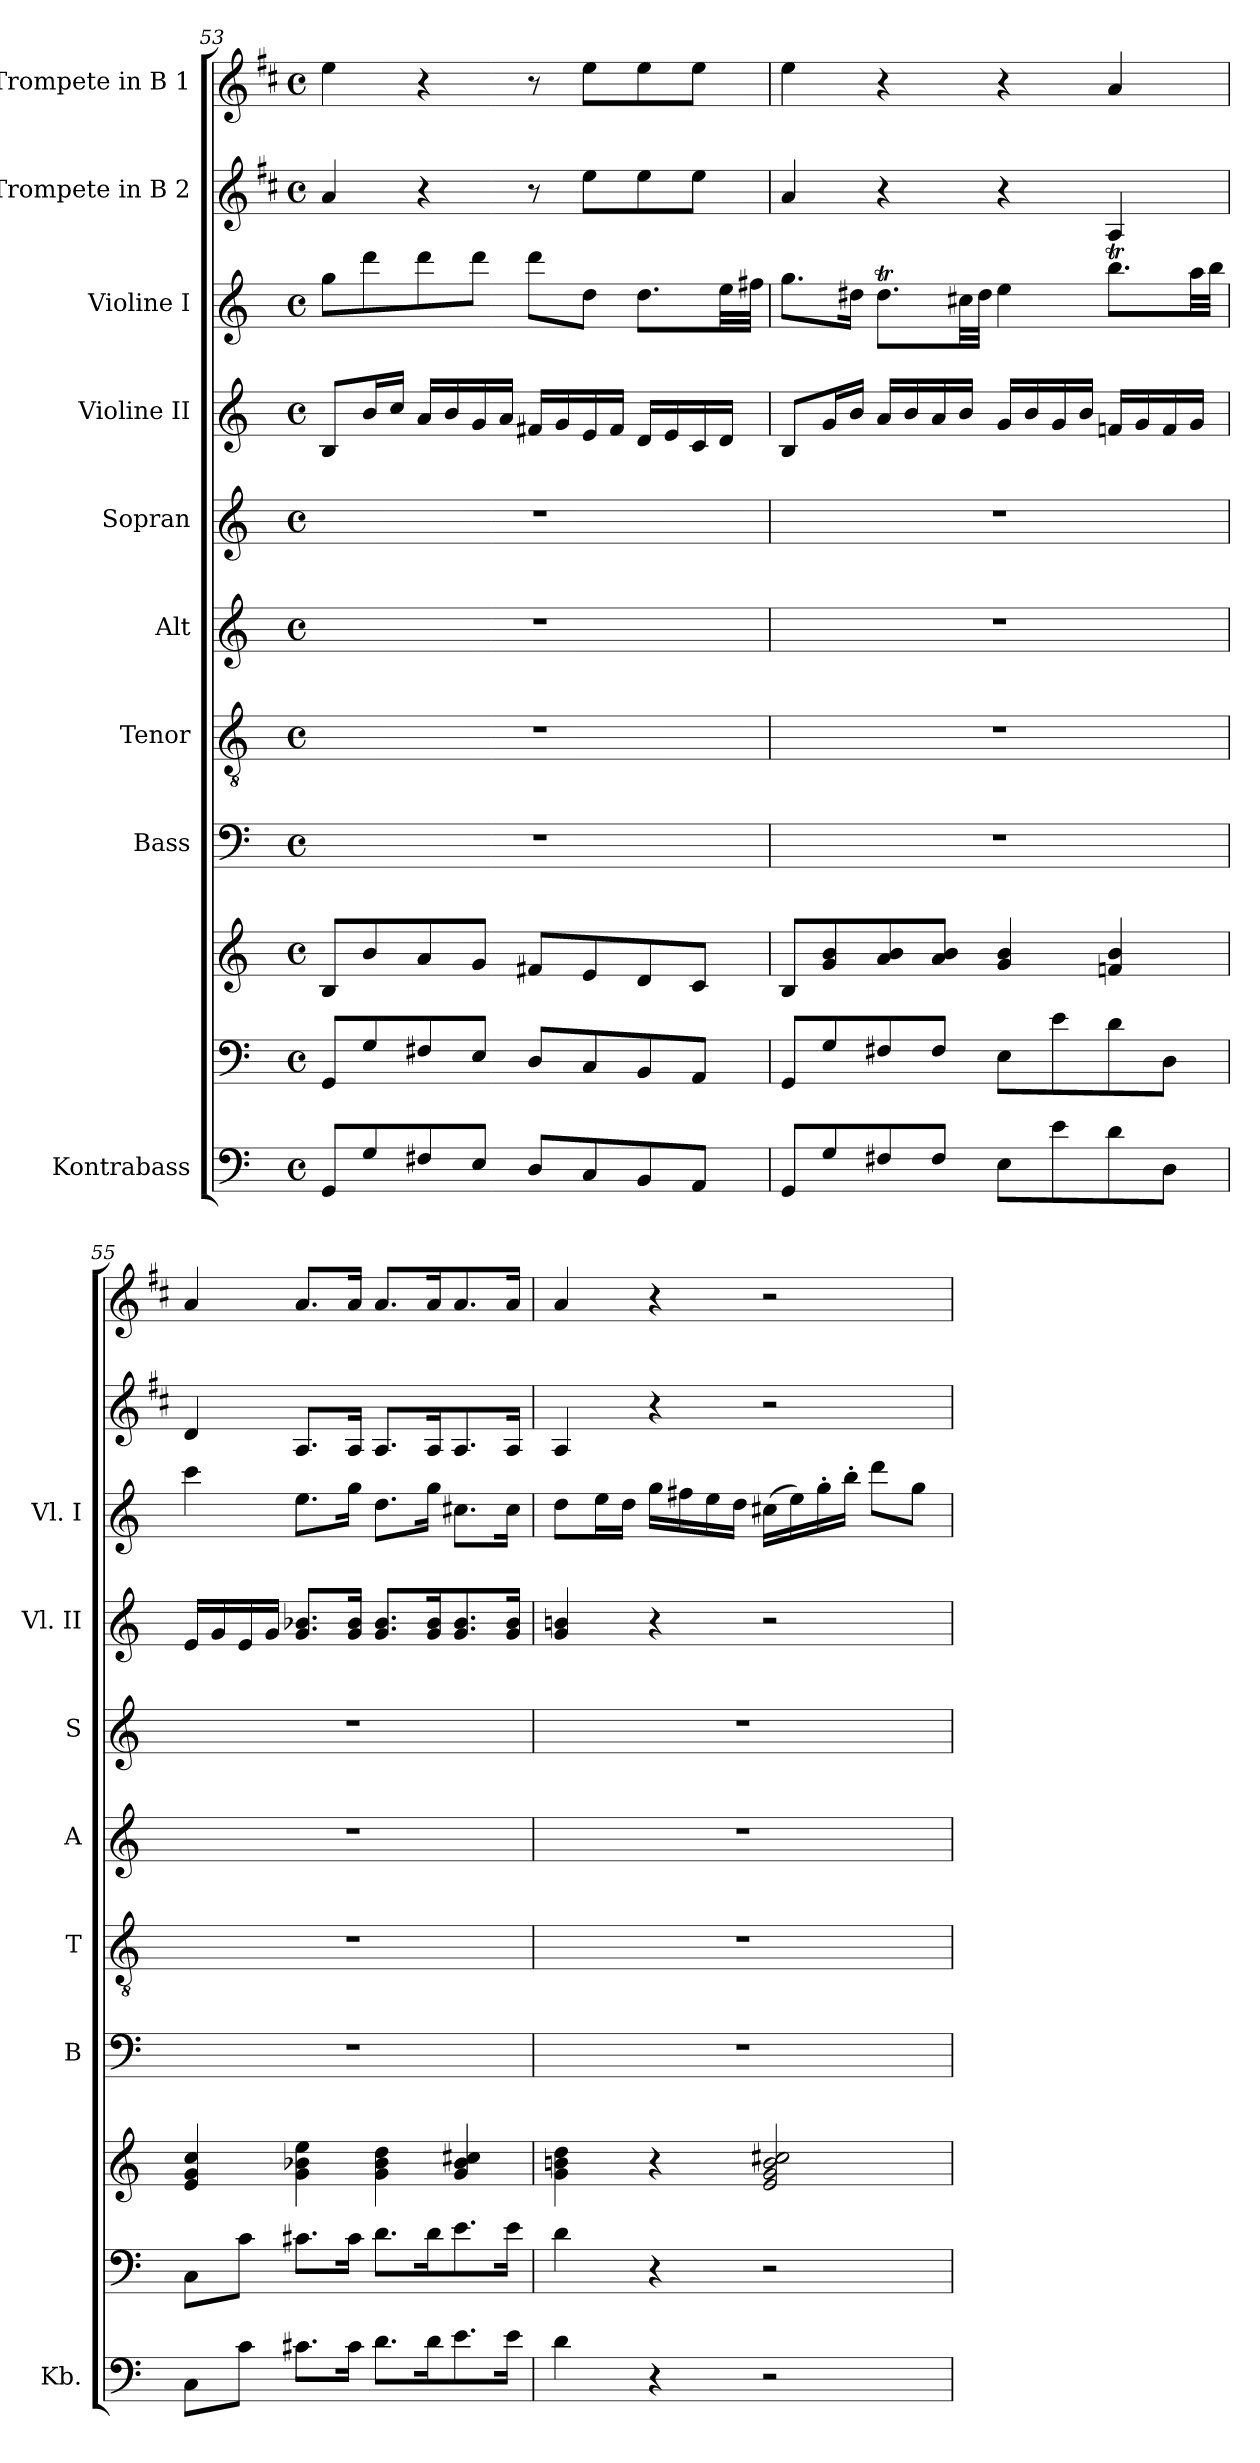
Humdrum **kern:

**kern	**kern	**kern	**kern	**kern	**kern	**kern	**kern	**kern	**kern	**kern
*part10	*part9	*part9	*part8	*part7	*part6	*part5	*part4	*part3	*part2	*part1
*staff11	*staff10	*staff9	*staff8	*staff7	*staff6	*staff5	*staff4	*staff3	*staff2	*staff1
*I"Kontrabass	*	*	*I"Bass	*I"Tenor	*I"Alt	*I"Sopran	*I"Violine II	*I"Violine I	*I"Trompete in B 2	*I"Trompete in B 1
*I'Kb.	*	*	*I'B	*I'T	*I'A	*I'S	*I'Vl. II	*I'Vl. I	*	*
*clefF4	*clefF4	*clefG2	*clefF4	*clefGv2	*clefG2	*clefG2	*clefG2	*clefG2	*clefG2	*clefG2
*ITrd7c12	*	*	*	*	*	*	*	*	*ITrd1c2	*ITrd1c2
*k[]	*k[]	*k[]	*k[]	*k[]	*k[]	*k[]	*k[]	*k[]	*k[]	*k[]
*C:	*C:	*C:	*C:	*C:	*C:	*C:	*C:	*C:	*C:	*C:
*M4/4	*M4/4	*M4/4	*M4/4	*M4/4	*M4/4	*M4/4	*M4/4	*M4/4	*M4/4	*M4/4
*met(c)	*met(c)	*met(c)	*met(c)	*met(c)	*met(c)	*met(c)	*met(c)	*met(c)	*met(c)	*met(c)
=53	=53	=53	=53	=53	=53	=53	=53	=53	=53	=53
8GGG/L	8GG/L	8B/L	1r	1r	1r	1r	8B/L	8gg\L	4g/	4dd\
8GG/	8G/	8b/	.	.	.	.	16b/L	8ddd\	.	.
.	.	.	.	.	.	.	16cc/JJ	.	.	.
8FF#X/	8F#X/	8a/	.	.	.	.	16a/LL	8ddd\	4r	4r
.	.	.	.	.	.	.	16b/	.	.	.
8EE/J	8E/J	8g/J	.	.	.	.	16g/	8ddd\J	.	.
.	.	.	.	.	.	.	16a/JJ	.	.	.
8DD/L	8D/L	8f#X/L	.	.	.	.	16f#X/LL	8ddd\L	8r	8r
.	.	.	.	.	.	.	16g/	.	.	.
8CC/	8C/	8e/	.	.	.	.	16e/	8dd\J	8dd\L	8dd\L
.	.	.	.	.	.	.	16f#/JJ	.	.	.
8BBB/	8BB/	8d/	.	.	.	.	16d/LL	8.dd\L	8dd\	8dd\
.	.	.	.	.	.	.	16e/	.	.	.
8AAA/J	8AA/J	8c/J	.	.	.	.	16c/	.	8dd\J	8dd\J
.	.	.	.	.	.	.	16d/JJ	32ee\LL	.	.
.	.	.	.	.	.	.	.	32ff#X\JJJ	.	.
=54	=54	=54	=54	=54	=54	=54	=54	=54	=54	=54
8GGG/L	8GG/L	8B/L	1r	1r	1r	1r	8B/L	8.gg\L	4g/	4dd\
8GG/	8G/	8g/ 8b/	.	.	.	.	16g/L	.	.	.
.	.	.	.	.	.	.	16b/JJ	16dd#X\Jk	.	.
8FF#X/	8F#X/	8a/ 8b/	.	.	.	.	16a/LL	8.dd#t\L	4r	4r
.	.	.	.	.	.	.	16b/	.	.	.
8FF#/J	8F#/J	8a/ 8b/J	.	.	.	.	16a/	.	.	.
.	.	.	.	.	.	.	16b/JJ	32cc#X\LL	.	.
.	.	.	.	.	.	.	.	32dd#\JJJ	.	.
8EE\L	8E\L	4g/ 4b/	.	.	.	.	16g/LL	4ee\	4r	4r
.	.	.	.	.	.	.	16b/	.	.	.
8E\	8e\	.	.	.	.	.	16g/	.	.	.
.	.	.	.	.	.	.	16b/JJ	.	.	.
8D\	8d\	4fn/ 4b/	.	.	.	.	16fn/LL	8.bbt\L	4G/	4g/
.	.	.	.	.	.	.	16g/	.	.	.
8DD\J	8D\J	.	.	.	.	.	16f/	.	.	.
.	.	.	.	.	.	.	16g/JJ	32aa\LL	.	.
.	.	.	.	.	.	.	.	32bb\JJJ	.	.
!!LO:PB:g=z
=55	=55	=55	=55	=55	=55	=55	=55	=55	=55	=55
8CC\L	8C\L	4e/ 4g/ 4cc/	1r	1r	1r	1r	16e/LL	4ccc\	4c/	4g/
.	.	.	.	.	.	.	16g/	.	.	.
8C\J	8c\J	.	.	.	.	.	16e/	.	.	.
.	.	.	.	.	.	.	16g/JJ	.	.	.
8.C#X\L	8.c#X\L	4g\ 4b-X\ 4ee\	.	.	.	.	8.g/ 8.b-X/L	8.ee\L	8.G/L	8.g/L
16C#\Jk	16c#\Jk	.	.	.	.	.	16g/ 16b-/Jk	16gg\Jk	16G/Jk	16g/Jk
8.D\L	8.d\L	4g\ 4b-\ 4dd\	.	.	.	.	8.g/ 8.b-/L	8.dd\L	8.G/L	8.g/L
16D\k	16d\k	.	.	.	.	.	16g/ 16b-/k	16gg\Jk	16G/k	16g/k
8.E\	8.e\	4g/ 4b-/ 4cc#X/	.	.	.	.	8.g/ 8.b-/	8.cc#X\L	8.G/	8.g/
16E\Jk	16e\Jk	.	.	.	.	.	16g/ 16b-/Jk	16cc#\Jk	16G/Jk	16g/Jk
=56	=56	=56	=56	=56	=56	=56	=56	=56	=56	=56
4D\	4d\	4g\ 4bn\ 4dd\	1r	1r	1r	1r	4g/ 4bn/	8dd\L	4G/	4g/
.	.	.	.	.	.	.	.	16ee\L	.	.
.	.	.	.	.	.	.	.	16dd\JJ	.	.
4r	4r	4r	.	.	.	.	4r	16gg\LL	4r	4r
.	.	.	.	.	.	.	.	16ff#X\	.	.
.	.	.	.	.	.	.	.	16ee\	.	.
.	.	.	.	.	.	.	.	16dd\JJ	.	.
2r	2r	2e/ 2g/ 2b/ 2cc#X/	.	.	.	.	2r	(>16cc#X\LL	2r	2r
.	.	.	.	.	.	.	.	16ee\)	.	.
.	.	.	.	.	.	.	.	16gg'>\	.	.
.	.	.	.	.	.	.	.	16bb'>\JJ	.	.
.	.	.	.	.	.	.	.	8ddd\L	.	.
.	.	.	.	.	.	.	.	8gg\J	.	.
=	=	=	=	=	=	=	=	=	=	=
*-	*-	*-	*-	*-	*-	*-	*-	*-	*-	*-
